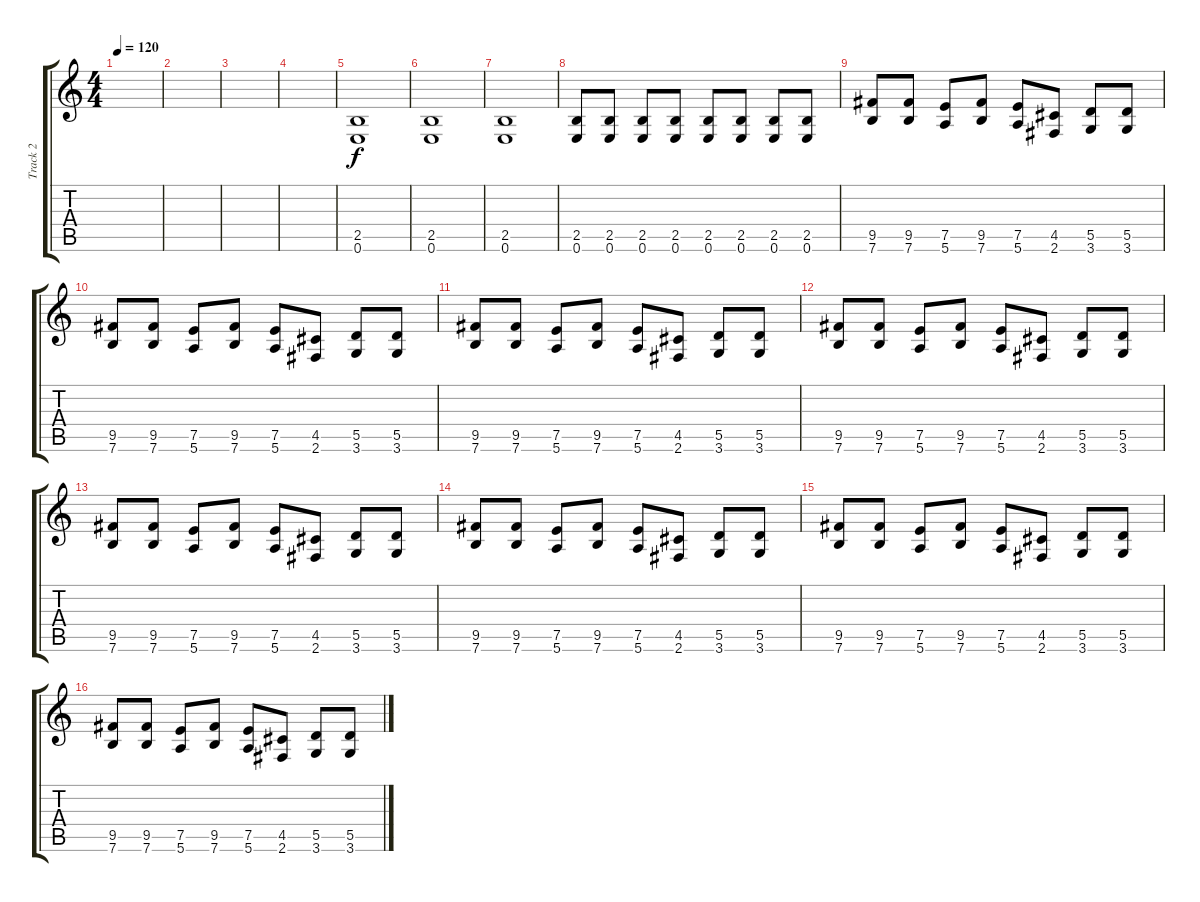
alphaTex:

\track ("Track 2" "Track 2") {instrument distortionguitar}
\staff {score tabs}
\tuning (E4 B3 G3 D3 A2 E2) {hide}
\ts (4 4)
\tempo 120
\tempo 75
\tempo 120
\clef g2
\ks c
|
|
|
|
(2.5 0.6).1 |
(2.5 0.6).1 |
(2.5 0.6).1 |
(2.5 0.6).8 (2.5 0.6).8 (2.5 0.6).8 (2.5 0.6).8 (2.5 0.6).8 (2.5 0.6).8 (2.5 0.6).8 (2.5 0.6).8 |
(9.5 7.6).8 (9.5 7.6).8 (7.5 5.6).8 (9.5 7.6).8 (7.5 5.6).8 (4.5 2.6).8 (5.5 3.6).8 (5.5 3.6).8 |
(9.5 7.6).8 (9.5 7.6).8 (7.5 5.6).8 (9.5 7.6).8 (7.5 5.6).8 (4.5 2.6).8 (5.5 3.6).8 (5.5 3.6).8 |
(9.5 7.6).8 (9.5 7.6).8 (7.5 5.6).8 (9.5 7.6).8 (7.5 5.6).8 (4.5 2.6).8 (5.5 3.6).8 (5.5 3.6).8 |
(9.5 7.6).8 (9.5 7.6).8 (7.5 5.6).8 (9.5 7.6).8 (7.5 5.6).8 (4.5 2.6).8 (5.5 3.6).8 (5.5 3.6).8 |
(9.5 7.6).8 (9.5 7.6).8 (7.5 5.6).8 (9.5 7.6).8 (7.5 5.6).8 (4.5 2.6).8 (5.5 3.6).8 (5.5 3.6).8 |
(9.5 7.6).8 (9.5 7.6).8 (7.5 5.6).8 (9.5 7.6).8 (7.5 5.6).8 (4.5 2.6).8 (5.5 3.6).8 (5.5 3.6).8 |
(9.5 7.6).8 (9.5 7.6).8 (7.5 5.6).8 (9.5 7.6).8 (7.5 5.6).8 (4.5 2.6).8 (5.5 3.6).8 (5.5 3.6).8 |
(9.5 7.6).8 (9.5 7.6).8 (7.5 5.6).8 (9.5 7.6).8 (7.5 5.6).8 (4.5 2.6).8 (5.5 3.6).8 (5.5 3.6).8
